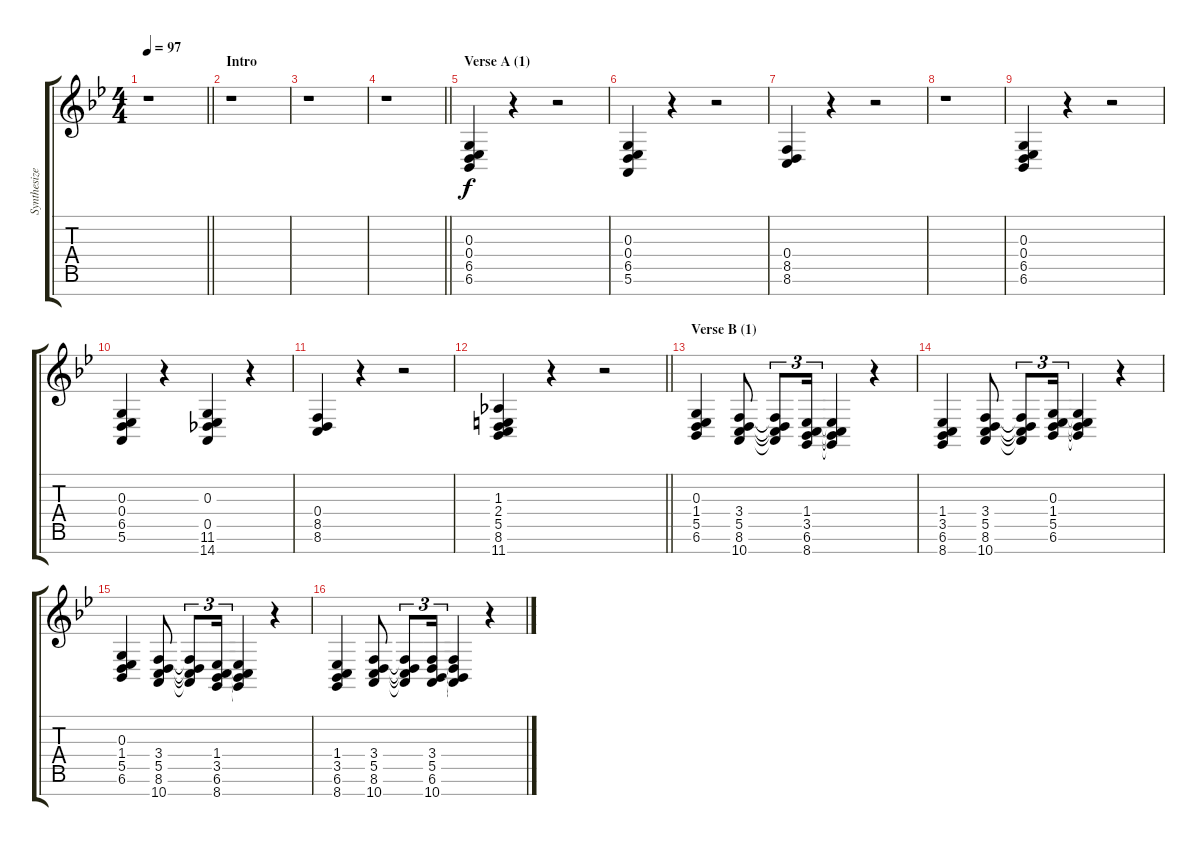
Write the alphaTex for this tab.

\track ("Synthesizer II" "Synthesize") {instrument electricgrandpiano}
\staff {score tabs}
\tuning (E4 B3 G3 D3 A2 E2 B1) {hide}
\ts (4 4)
\tempo 97
\clef g2
\barLineRight lightlight
\ks bb
r.1{dy f instrument electricgrandpiano} |
\section ("" "Intro")
r.1 |
r.1 |
\barLineRight lightlight
r.1 |
\section ("" "Verse A (1)")
(0.3 0.4 6.5 6.6).4 r.4 r.2 |
(0.3 0.4 6.5 5.6).4 r.4 r.2 |
(0.4 8.5 8.6).4 r.4 r.2 |
r.1 |
(0.3 0.4 6.5 6.6).4 r.4 r.2 |
(0.3 0.4 6.5 5.6).4 r.4 (0.3 0.5 11.6 14.7).4 r.4 |
(0.4 8.5 8.6).4 r.4 r.2 |
\barLineRight lightlight
(1.3 2.4 5.5 8.6 11.7).4 r.4 r.2 |
\section ("" "Verse B (1)")
(0.3 1.4 5.5 6.6).4 (3.4 5.5 8.6 10.7).8 (3.4{t} 5.5{t} 8.6{t} 10.7{t}).8{tu (3 2)} (1.4 3.5 6.6 8.7).16{tu (3 2)} (1.4{t} 3.5{t} 6.6{t} 8.7{t}).4 r.4 |
(1.4 3.5 6.6 8.7).4 (3.4 5.5 8.6 10.7).8 (3.4{t} 5.5{t} 8.6{t} 10.7{t}).8{tu (3 2)} (0.3 1.4 5.5 6.6).16{tu (3 2)} (0.3{t} 1.4{t} 5.5{t} 6.6{t}).4 r.4 |
(0.3 1.4 5.5 6.6).4 (3.4 5.5 8.6 10.7).8 (3.4{t} 5.5{t} 8.6{t} 10.7{t}).8{tu (3 2)} (1.4 3.5 6.6 8.7).16{tu (3 2)} (1.4{t} 3.5{t} 6.6{t} 8.7{t}).4 r.4 |
(1.4 3.5 6.6 8.7).4 (3.4 5.5 8.6 10.7).8 (3.4{t} 5.5{t} 8.6{t} 10.7{t}).8{tu (3 2)} (3.4 5.5 6.6 10.7).16{tu (3 2)} (3.4{t} 5.5{t} 6.6{t} 10.7{t}).4 r.4
